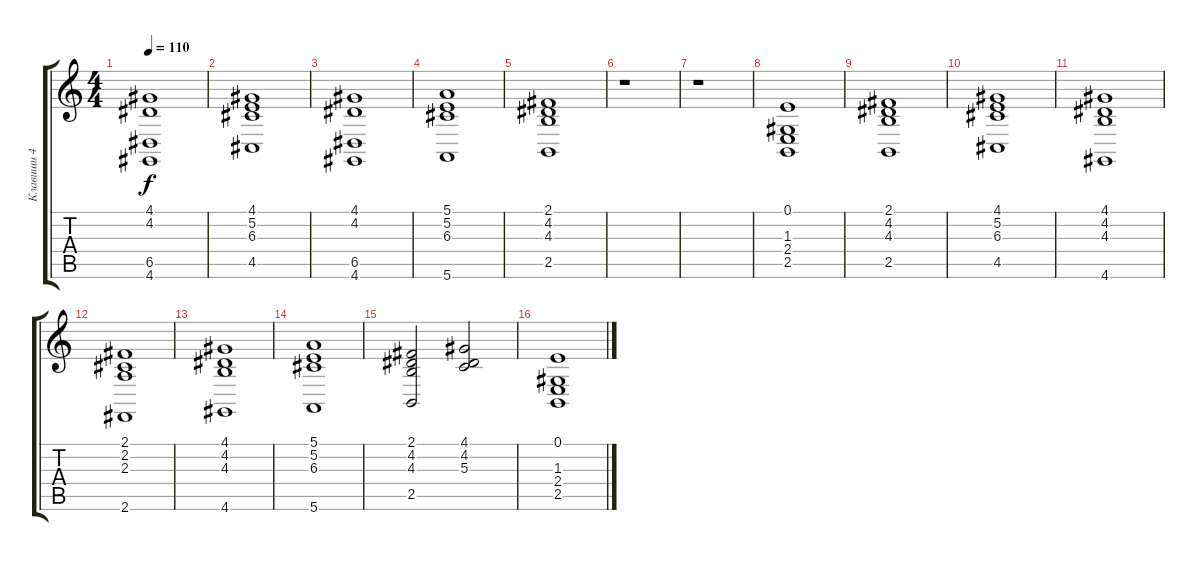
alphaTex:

\track ("Клавиши 4" "Клавиши 4") {instrument pad2warm}
\staff {score tabs}
\tuning (E4 B3 G3 D3 A2 E2) {hide}
\ts (4 4)
\tempo 110
\clef g2
\ks c
(4.1 4.2 6.5 4.6).1{dy f} |
(4.1 5.2 6.3 4.5).1 |
(4.1 4.2 6.5 4.6).1 |
(5.1 5.2 6.3 5.6).1 |
(2.1 4.2 4.3 2.5).1 |
r.1 |
r.1 |
(0.1 1.3 2.4 2.5).1 |
(2.1 4.2 4.3 2.5).1 |
(4.1 5.2 6.3 4.5).1 |
(4.1 4.2 4.3 4.6).1 |
(2.1 2.2 2.3 2.6).1 |
(4.1 4.2 4.3 4.6).1 |
(5.1 5.2 6.3 5.6).1 |
(2.1 4.2 4.3 2.5).2 (4.1 4.2 5.3).2 |
(0.1 1.3 2.4 2.5).1
